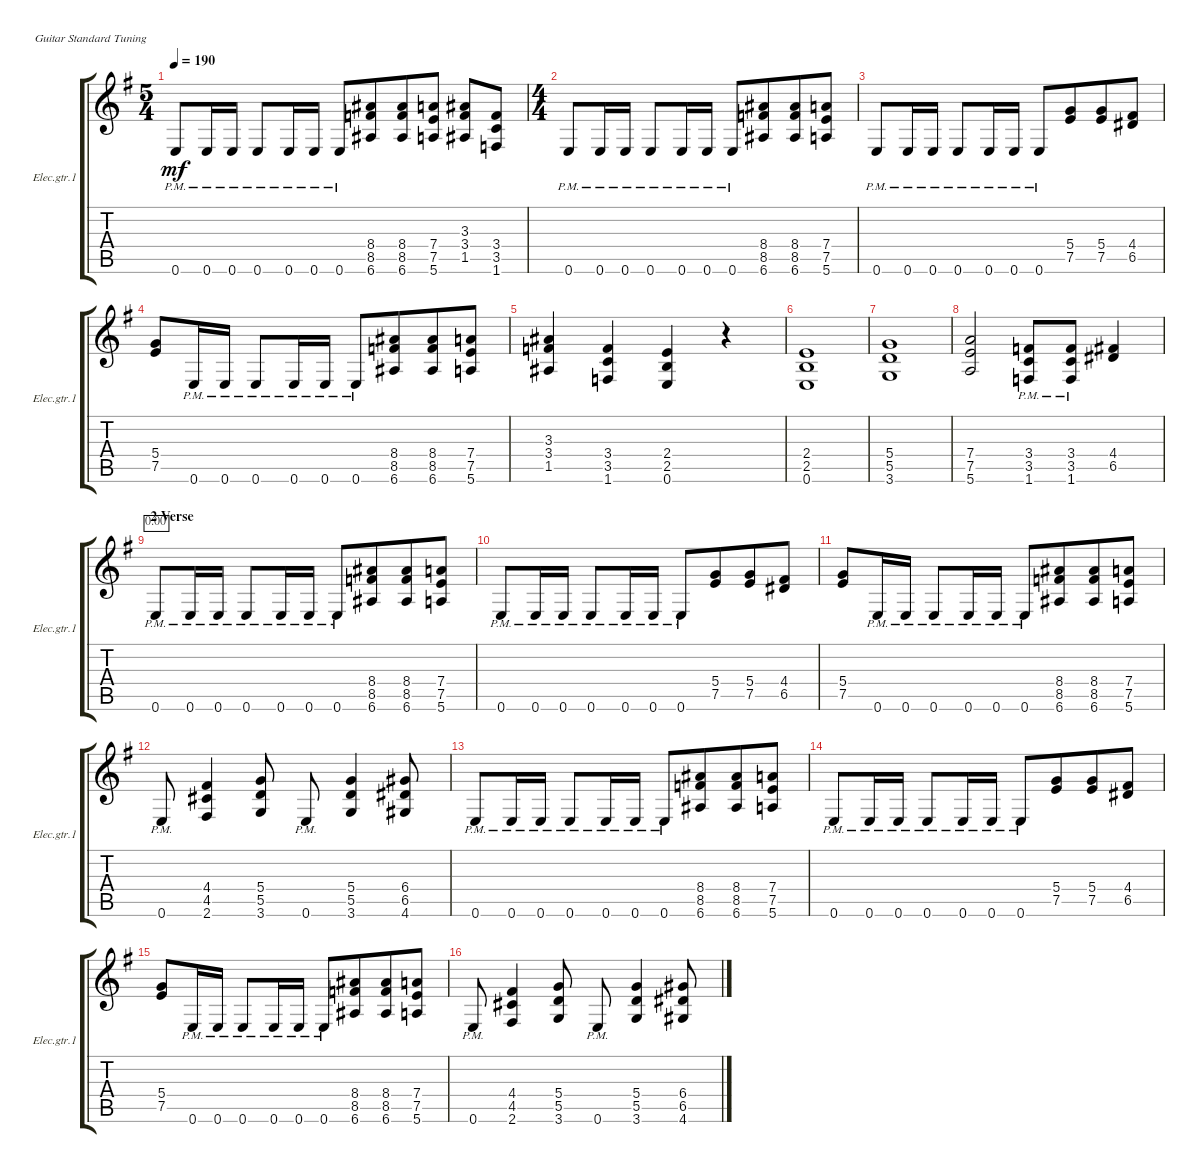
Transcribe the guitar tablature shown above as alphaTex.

\defaultSystemsLayout 4
\bracketExtendMode groupsimilarinstruments
\useSystemSignSeparator
\singleTrackTrackNamePolicy allsystems
\multiTrackTrackNamePolicy allsystems
\firstSystemTrackNameOrientation horizontal
\otherSystemsTrackNameOrientation horizontal
\track ("Elec. gtr. 1" "Elec.gtr.1") {instrument acousticguitarsteel}
\staff {score tabs}
\tuning (E4 B3 G3 D3 A2 E2)
\ts (5 4)
\tempo 190
\clef g2
\ks eminor
0.6{pm}.8{dy mf} 0.6{pm}.16 0.6{pm}.16{beam split} 0.6{pm}.8 0.6{pm}.16 0.6{pm}.16{beam split} 0.6{pm}.8 (8.4 6.6 8.5).8{beam merge} (8.4 8.5 6.6).8 (7.4 7.5 5.6).8{beam split} (1.5 3.4 3.3).8 (3.4 3.5 1.6).8 |
\ts (4 4)
0.6{pm}.8 0.6{pm}.16 0.6{pm}.16 0.6{pm}.8 0.6{pm}.16 0.6{pm}.16 0.6{pm}.8 (8.4 6.6 8.5).8{beam merge} (8.4 8.5 6.6).8 (7.4 7.5 5.6).8 |
0.6{pm}.8 0.6{pm}.16 0.6{pm}.16 0.6{pm}.8 0.6{pm}.16 0.6{pm}.16 0.6{pm}.8{beam merge} (5.4 7.5).8{beam merge} (5.4 7.5).8 (4.4 6.5).8 |
(5.4 7.5).8 0.6{pm}.16 0.6{pm}.16 0.6{pm}.8 0.6{pm}.16 0.6{pm}.16 0.6{pm}.8 (8.4 8.5 6.6).8{beam merge} (8.4 8.5 6.6).8 (7.4 7.5 5.6).8 |
(1.5 3.4 3.3).4 (1.6 3.5 3.4).4 (0.6 2.5 2.4).4 r.4 |
(2.5 0.6 2.4).1 |
(5.4 5.5 3.6).1 |
(5.6 7.5 7.4).2 (1.6{pm} 3.5{pm} 3.4{pm}).8 (1.6{pm} 3.5{pm} 3.4{pm}).8 (6.5 4.4).4 |
\section ("" "2 Verse")
0.6{pm}.8{timer} 0.6{pm}.16 0.6{pm}.16 0.6{pm}.8 0.6{pm}.16 0.6{pm}.16 0.6{pm}.8 (8.4 6.6 8.5).8{beam merge} (8.4 8.5 6.6).8 (7.4 7.5 5.6).8 |
0.6{pm}.8 0.6{pm}.16 0.6{pm}.16 0.6{pm}.8 0.6{pm}.16 0.6{pm}.16 0.6{pm}.8{beam merge} (5.4 7.5).8{beam merge} (5.4 7.5).8 (4.4 6.5).8 |
(5.4 7.5).8 0.6{pm}.16 0.6{pm}.16 0.6{pm}.8 0.6{pm}.16 0.6{pm}.16 0.6{pm}.8 (8.4 8.5 6.6).8{beam merge} (8.4 8.5 6.6).8 (7.4 7.5 5.6).8 |
0.6{pm}.8 (4.4 4.5 2.6).4 (5.4 5.5 3.6).8 0.6{pm}.8 (5.4 5.5 3.6).4 (6.4 6.5 4.6).8 |
0.6{pm}.8 0.6{pm}.16 0.6{pm}.16 0.6{pm}.8 0.6{pm}.16 0.6{pm}.16 0.6{pm}.8 (8.4 6.6 8.5).8{beam merge} (8.4 8.5 6.6).8 (7.4 7.5 5.6).8 |
0.6{pm}.8 0.6{pm}.16 0.6{pm}.16 0.6{pm}.8 0.6{pm}.16 0.6{pm}.16 0.6{pm}.8{beam merge} (5.4 7.5).8{beam merge} (5.4 7.5).8 (4.4 6.5).8 |
(5.4 7.5).8 0.6{pm}.16 0.6{pm}.16 0.6{pm}.8 0.6{pm}.16 0.6{pm}.16 0.6{pm}.8 (8.4 8.5 6.6).8{beam merge} (8.4 8.5 6.6).8 (7.4 7.5 5.6).8 |
0.6{pm}.8 (4.4 4.5 2.6).4 (5.4 5.5 3.6).8 0.6{pm}.8 (5.4 5.5 3.6).4 (6.4 6.5 4.6).8
